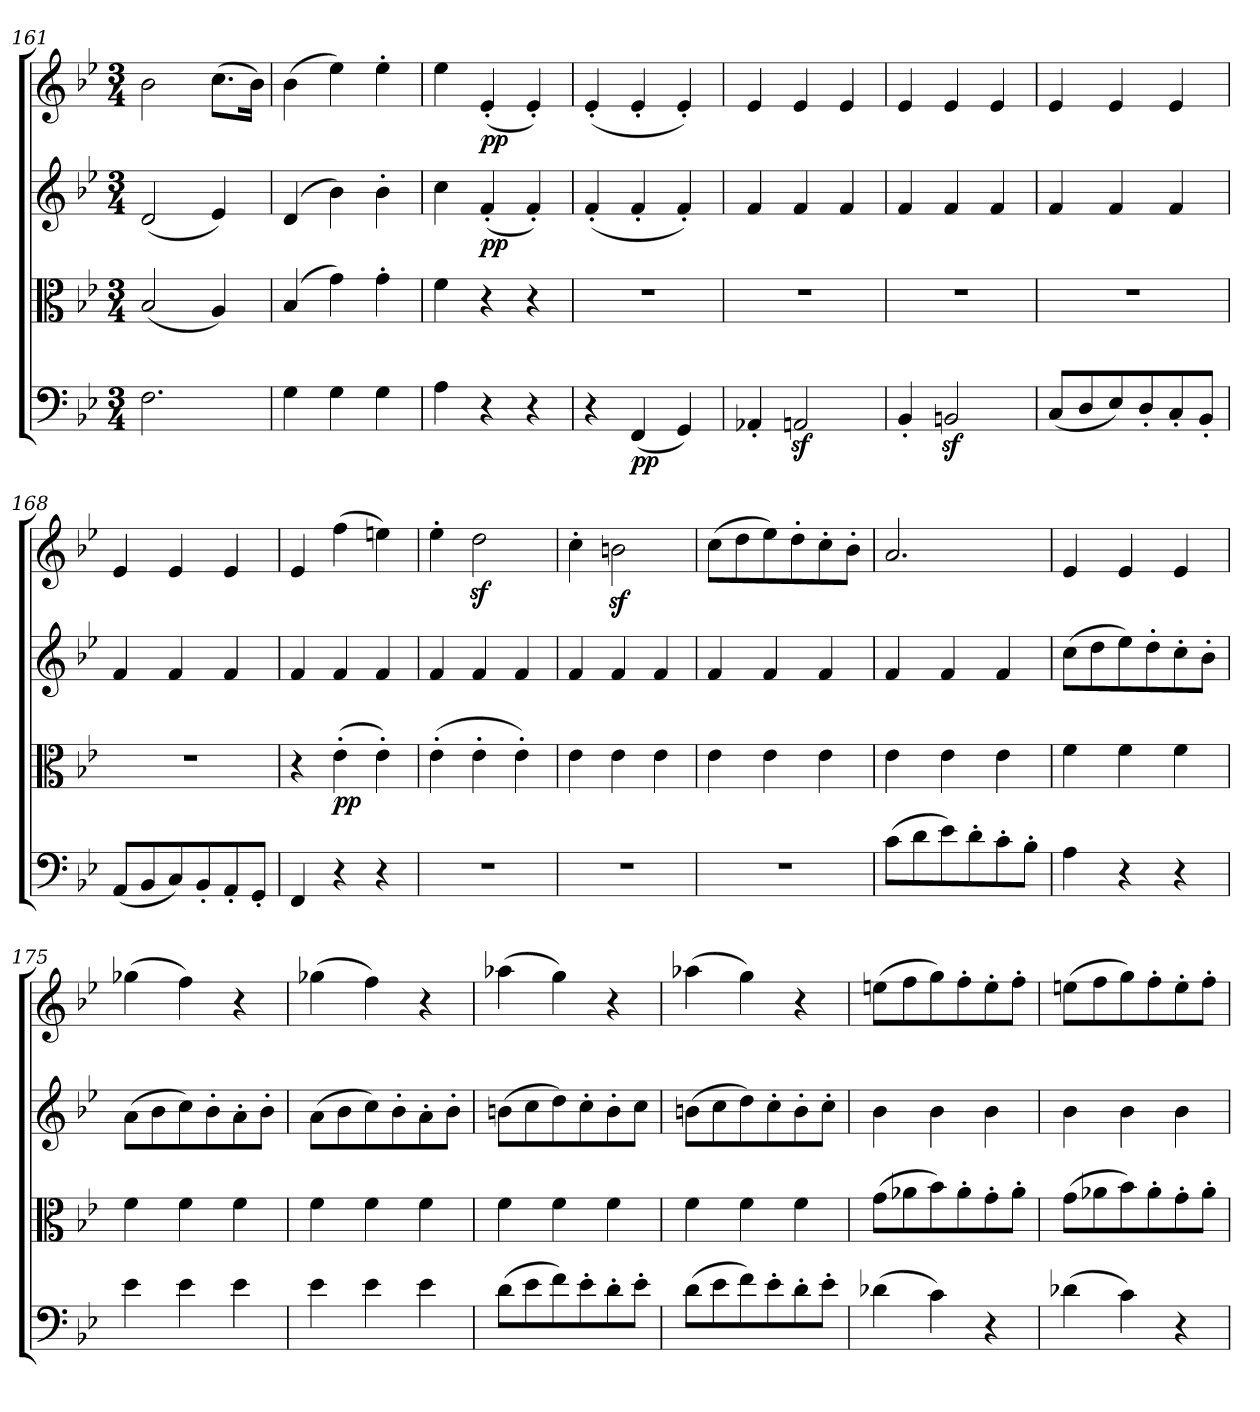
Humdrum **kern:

**kern	**dynam	**kern	**dynam	**kern	**dynam	**kern	**dynam
*part4	*part4	*part3	*part3	*part2	*part2	*part1	*part1
*staff4	*staff4	*staff3	*staff3	*staff2	*staff2	*staff1	*staff1
*clefF4	*	*clefC3	*	*clefG2	*	*clefG2	*
*k[b-e-]	*	*k[b-e-]	*	*k[b-e-]	*	*k[b-e-]	*
*B-:	*	*B-:	*	*B-:	*	*B-:	*
*M3/4	*	*M3/4	*	*M3/4	*	*M3/4	*
=161	=161	=161	=161	=161	=161	=161	=161
2.F\	.	(2B-/	.	(2d/	.	2b-\	.
.	.	4A/)	.	4e-/)	.	(8.cc\L	.
.	.	.	.	.	.	16b-\Jk)	.
=162	=162	=162	=162	=162	=162	=162	=162
4G\	.	(4B-/	.	(4d/	.	(4b-\	.
4G\	.	4g\)	.	4b-\)	.	4ee-\)	.
4G\	.	4g'\	.	4b-'\	.	4ee-'\	.
=163	=163	=163	=163	=163	=163	=163	=163
4A\	.	4f\	.	4cc\	.	4ee-\	.
4r	.	4r	.	(4f'/	pp	(4e-'/	pp
4r	.	4r	.	4f'/)	.	4e-'/)	.
=164	=164	=164	=164	=164	=164	=164	=164
4r	.	2.r	.	(4f'/	.	(4e-'/	.
(4FF/	pp	.	.	4f'/	.	4e-'/	.
4GG/)	.	.	.	4f'/)	.	4e-'/)	.
=165	=165	=165	=165	=165	=165	=165	=165
4AA-X'/	.	2.r	.	4f/	.	4e-/	.
2AAnz/	.	.	.	4f/	.	4e-/	.
.	.	.	.	4f/	.	4e-/	.
=166	=166	=166	=166	=166	=166	=166	=166
4BB-'/	.	2.r	.	4f/	.	4e-/	.
2BBnz/	.	.	.	4f/	.	4e-/	.
.	.	.	.	4f/	.	4e-/	.
=167	=167	=167	=167	=167	=167	=167	=167
(8C/L	.	2.r	.	4f/	.	4e-/	.
8D/	.	.	.	.	.	.	.
8E-/)	.	.	.	4f/	.	4e-/	.
8D'/	.	.	.	.	.	.	.
8C'/	.	.	.	4f/	.	4e-/	.
8BB-'/J	.	.	.	.	.	.	.
=168	=168	=168	=168	=168	=168	=168	=168
(8AA/L	.	2.r	.	4f/	.	4e-/	.
8BB-/	.	.	.	.	.	.	.
8C/)	.	.	.	4f/	.	4e-/	.
8BB-'/	.	.	.	.	.	.	.
8AA'/	.	.	.	4f/	.	4e-/	.
8GG'/J	.	.	.	.	.	.	.
=169	=169	=169	=169	=169	=169	=169	=169
4FF/	.	4r	.	4f/	.	4e-/	.
4r	.	(4e-'\	pp	4f/	.	(4ff\	.
4r	.	4e-'\)	.	4f/	.	4een\)	.
=170	=170	=170	=170	=170	=170	=170	=170
2.r	.	(4e-'\	.	4f/	.	4ee-'\	.
.	.	4e-'\	.	4f/	.	2ddz\	.
.	.	4e-'\)	.	4f/	.	.	.
=171	=171	=171	=171	=171	=171	=171	=171
2.r	.	4e-\	.	4f/	.	4cc'\	.
.	.	4e-\	.	4f/	.	2bnz\	.
.	.	4e-\	.	4f/	.	.	.
=172	=172	=172	=172	=172	=172	=172	=172
2.r	.	4e-\	.	4f/	.	(8cc\L	.
.	.	.	.	.	.	8dd\	.
.	.	4e-\	.	4f/	.	8ee-\)	.
.	.	.	.	.	.	8dd'\	.
.	.	4e-\	.	4f/	.	8cc'\	.
.	.	.	.	.	.	8b-'\J	.
=173	=173	=173	=173	=173	=173	=173	=173
(8c\L	.	4e-\	.	4f/	.	2.a/	.
8d\	.	.	.	.	.	.	.
8e-\)	.	4e-\	.	4f/	.	.	.
8d'\	.	.	.	.	.	.	.
8c'\	.	4e-\	.	4f/	.	.	.
8B-'\J	.	.	.	.	.	.	.
=174	=174	=174	=174	=174	=174	=174	=174
4A\	.	4f\	.	(8cc\L	.	4e-/	.
.	.	.	.	8dd\	.	.	.
4r	.	4f\	.	8ee-\)	.	4e-/	.
.	.	.	.	8dd'\	.	.	.
4r	.	4f\	.	8cc'\	.	4e-/	.
.	.	.	.	8b-'\J	.	.	.
=175	=175	=175	=175	=175	=175	=175	=175
4e-\	.	4f\	.	(8a\L	.	(4gg-X\	.
.	.	.	.	8b-\	.	.	.
4e-\	.	4f\	.	8cc\)	.	4ff\)	.
.	.	.	.	8b-'\	.	.	.
4e-\	.	4f\	.	8a'\	.	4r	.
.	.	.	.	8b-'\J	.	.	.
=176	=176	=176	=176	=176	=176	=176	=176
4e-\	.	4f\	.	(8a\L	.	(4gg-X\	.
.	.	.	.	8b-\	.	.	.
4e-\	.	4f\	.	8cc\)	.	4ff\)	.
.	.	.	.	8b-'\	.	.	.
4e-\	.	4f\	.	8a'\	.	4r	.
.	.	.	.	8b-'\J	.	.	.
=177	=177	=177	=177	=177	=177	=177	=177
(8d\L	.	4f\	.	(8bn\L	.	(4aa-X\	.
8e-\	.	.	.	8cc\	.	.	.
8f\)	.	4f\	.	8dd\)	.	4gg\)	.
8e-'\	.	.	.	8cc'\	.	.	.
8d'\	.	4f\	.	8b'\	.	4r	.
8e-'\J	.	.	.	8cc\J	.	.	.
=178	=178	=178	=178	=178	=178	=178	=178
(8d\L	.	4f\	.	(8bn\L	.	(4aa-X\	.
8e-\	.	.	.	8cc\	.	.	.
8f\)	.	4f\	.	8dd\)	.	4gg\)	.
8e-'\	.	.	.	8cc'\	.	.	.
8d'\	.	4f\	.	8b'\	.	4r	.
8e-'\J	.	.	.	8cc'\J	.	.	.
=179	=179	=179	=179	=179	=179	=179	=179
(4d-X\	.	(8g\L	.	4b-\	.	(8een\L	.
.	.	8a-X\	.	.	.	8ff\	.
4c\)	.	8b-\)	.	4b-\	.	8gg\)	.
.	.	8a-'\	.	.	.	8ff'\	.
4r	.	8g'\	.	4b-\	.	8ee'\	.
.	.	8a-'\J	.	.	.	8ff'\J	.
=180	=180	=180	=180	=180	=180	=180	=180
(4d-X\	.	(8g\L	.	4b-\	.	(8een\L	.
.	.	8a-X\	.	.	.	8ff\	.
4c\)	.	8b-\)	.	4b-\	.	8gg\)	.
.	.	8a-'\	.	.	.	8ff'\	.
4r	.	8g'\	.	4b-\	.	8ee'\	.
.	.	8a-'\J	.	.	.	8ff'\J	.
=	=	=	=	=	=	=	=
*-	*-	*-	*-	*-	*-	*-	*-
